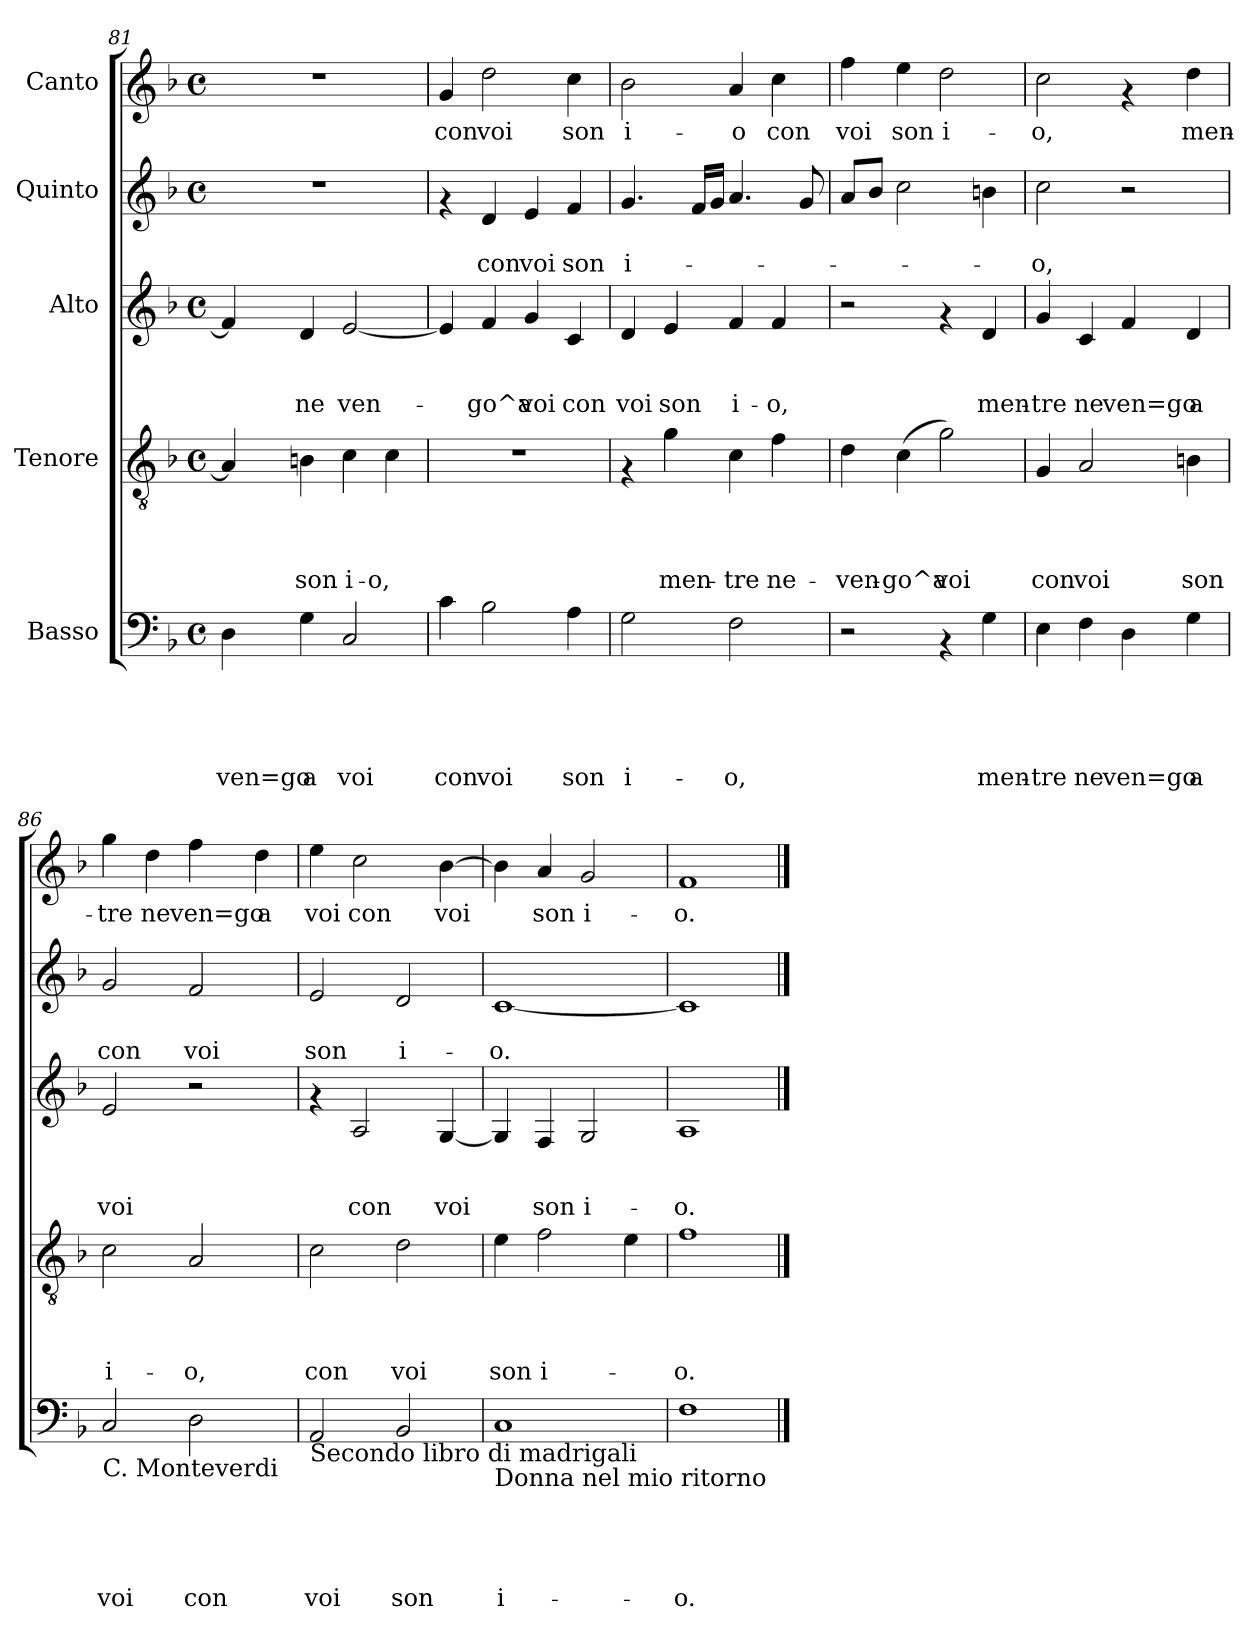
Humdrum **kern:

**kern	**text	**text	**text	**text	**text	**kern	**text	**text	**text	**text	**kern	**text	**text	**text	**kern	**text	**text	**kern	**text
*part5	*part5	*part5	*part5	*part5	*part5	*part4	*part4	*part4	*part4	*part4	*part3	*part3	*part3	*part3	*part2	*part2	*part2	*part1	*part1
*staff5	*staff5	*staff5	*staff5	*staff5	*staff5	*staff4	*staff4	*staff4	*staff4	*staff4	*staff3	*staff3	*staff3	*staff3	*staff2	*staff2	*staff2	*staff1	*staff1
*I"Basso	*	*	*	*	*	*I"Tenore	*	*	*	*	*I"Alto	*	*	*	*I"Quinto	*	*	*I"Canto	*
*clefF4	*	*	*	*	*	*clefGv2	*	*	*	*	*clefG2	*	*	*	*clefG2	*	*	*clefG2	*
*k[b-]	*	*	*	*	*	*k[b-]	*	*	*	*	*k[b-]	*	*	*	*k[b-]	*	*	*k[b-]	*
*F:	*	*	*	*	*	*F:	*	*	*	*	*F:	*	*	*	*F:	*	*	*F:	*
*M4/4	*	*	*	*	*	*M4/4	*	*	*	*	*M4/4	*	*	*	*M4/4	*	*	*M4/4	*
*met(c)	*	*	*	*	*	*met(c)	*	*	*	*	*met(c)	*	*	*	*met(c)	*	*	*met(c)	*
=81	=81	=81	=81	=81	=81	=81	=81	=81	=81	=81	=81	=81	=81	=81	=81	=81	=81	=81	=81
!	!	!	!	!	!LO:LY:b	!	!	!	!	!	!	!	!	!	!	!	!	!	!
4D\	.	.	.	.	ven=go	4A/]	.	.	.	.	4f/]	.	.	.	1r	.	.	1r	.
!	!	!	!	!	!LO:LY:b	!	!	!	!	!LO:LY:b	!	!	!	!LO:LY:b	!	!	!	!	!
4G\	.	.	.	.	a	4Bn\	.	.	.	son	4d/	.	.	ne	.	.	.	.	.
!	!	!	!	!	!LO:LY:b	!	!	!	!	!LO:LY:b	!	!	!	!LO:LY:b	!	!	!	!	!
2C/	.	.	.	.	voi	4c\	.	.	.	i-	[<2e/	.	.	ven-	.	.	.	.	.
!	!	!	!	!	!	!	!	!	!	!LO:LY:b	!	!	!	!	!	!	!	!	!
.	.	.	.	.	.	4c\	.	.	.	-o,	.	.	.	.	.	.	.	.	.
=82	=82	=82	=82	=82	=82	=82	=82	=82	=82	=82	=82	=82	=82	=82	=82	=82	=82	=82	=82
!	!	!	!	!	!LO:LY:b	!	!	!	!	!	!	!	!	!	!	!	!	!	!LO:LY:b
4c\	.	.	.	.	con	1r	.	.	.	.	4e/]	.	.	.	4rf	.	.	4g/	con
!	!	!	!	!	!LO:LY:b	!	!	!	!	!	!	!	!	!LO:LY:b	!	!	!LO:LY:b	!	!LO:LY:b
2B-\	.	.	.	.	voi	.	.	.	.	.	4f/	.	.	-go^a	4d/	.	con	2dd\	voi
!	!	!	!	!	!	!	!	!	!	!	!	!	!	!LO:LY:b	!	!	!LO:LY:b	!	!
.	.	.	.	.	.	.	.	.	.	.	4g/	.	.	voi	4e/	.	voi	.	.
!	!	!	!	!	!LO:LY:b	!	!	!	!	!	!	!	!	!LO:LY:b	!	!	!LO:LY:b	!	!LO:LY:b
4A\	.	.	.	.	son	.	.	.	.	.	4c/	.	.	con	4f/	.	son	4cc\	son
=83	=83	=83	=83	=83	=83	=83	=83	=83	=83	=83	=83	=83	=83	=83	=83	=83	=83	=83	=83
!	!	!	!	!	!LO:LY:b	!	!	!	!	!	!	!	!	!LO:LY:b	!	!	!LO:LY:b	!	!LO:LY:b
2G\	.	.	.	.	i-	4rF	.	.	.	.	4d/	.	.	voi	4.g/	.	i-	2b-\	i-
!	!	!	!	!	!	!	!	!	!	!LO:LY:b	!	!	!	!LO:LY:b	!	!	!	!	!
.	.	.	.	.	.	4g\	.	.	.	men-	4e/	.	.	son	.	.	.	.	.
.	.	.	.	.	.	.	.	.	.	.	.	.	.	.	16f/LL	.	.	.	.
.	.	.	.	.	.	.	.	.	.	.	.	.	.	.	16g/JJ	.	.	.	.
!	!	!	!	!	!LO:LY:b	!	!	!	!	!LO:LY:b	!	!	!	!LO:LY:b	!	!	!	!	!LO:LY:b
2F\	.	.	.	.	-o,	4c\	.	.	.	-tre	4f/	.	.	i-	4.a/	.	.	4a/	-o
!	!	!	!	!	!	!	!	!	!	!LO:LY:b	!	!	!	!LO:LY:b	!	!	!	!	!LO:LY:b
.	.	.	.	.	.	4f\	.	.	.	ne-	4f/	.	.	-o,	.	.	.	4cc\	con
.	.	.	.	.	.	.	.	.	.	.	.	.	.	.	8g/	.	.	.	.
!!LO:PB:g=z
=84	=84	=84	=84	=84	=84	=84	=84	=84	=84	=84	=84	=84	=84	=84	=84	=84	=84	=84	=84
!	!	!	!	!	!	!	!	!	!	!LO:LY:b	!	!	!	!	!	!	!	!	!LO:LY:b
2r	.	.	.	.	.	4d\	.	.	.	-ven-	2r	.	.	.	8a/L	.	.	4ff\	voi
.	.	.	.	.	.	.	.	.	.	.	.	.	.	.	8b-/J	.	.	.	.
!	!	!	!	!	!	!	!	!	!	!LO:LY:b	!	!	!	!	!	!	!	!	!LO:LY:b
.	.	.	.	.	.	(<4c\	.	.	.	-go^a	.	.	.	.	2cc\	.	.	4ee\	son
!	!	!	!	!	!	!	!	!	!	!LO:LY:b	!	!	!	!	!	!	!	!	!LO:LY:b
4rAA	.	.	.	.	.	2g\)	.	.	.	voi	4rf	.	.	.	.	.	.	2dd\	i-
!	!	!	!	!	!LO:LY:b	!	!	!	!	!	!	!	!	!LO:LY:b	!	!	!	!	!
4G\	.	.	.	.	men-	.	.	.	.	.	4d/	.	.	men-	4bn\	.	.	.	.
=85	=85	=85	=85	=85	=85	=85	=85	=85	=85	=85	=85	=85	=85	=85	=85	=85	=85	=85	=85
!	!	!	!	!	!LO:LY:b	!	!	!	!	!LO:LY:b	!	!	!	!LO:LY:b	!	!	!LO:LY:b	!	!LO:LY:b
4E\	.	.	.	.	-tre	4G/	.	.	.	con	4g/	.	.	-tre	2cc\	.	-o,	2cc\	-o,
!	!	!	!	!	!LO:LY:b	!	!	!	!	!LO:LY:b	!	!	!	!LO:LY:b	!	!	!	!	!
4F\	.	.	.	.	ne	2A/	.	.	.	voi	4c/	.	.	ne	.	.	.	.	.
!	!	!	!	!	!LO:LY:b	!	!	!	!	!	!	!	!	!LO:LY:b	!	!	!	!	!
4D\	.	.	.	.	ven=go	.	.	.	.	.	4f/	.	.	ven=go	2r	.	.	4rf	.
!	!	!	!	!	!LO:LY:b	!	!	!	!	!LO:LY:b	!	!	!	!LO:LY:b	!	!	!	!	!LO:LY:b
4G\	.	.	.	.	a	4Bn\	.	.	.	son	4d/	.	.	a	.	.	.	4dd\	men-
=86	=86	=86	=86	=86	=86	=86	=86	=86	=86	=86	=86	=86	=86	=86	=86	=86	=86	=86	=86
!LO:TX:b:t=C. Monteverdi	!	!	!	!	!	!	!	!	!	!	!	!	!	!	!	!	!	!	!
!	!	!	!	!	!LO:LY:b	!	!	!	!	!LO:LY:b	!	!	!	!LO:LY:b	!	!	!LO:LY:b	!	!LO:LY:b
2C/	.	.	.	.	voi	2c\	.	.	.	i-	2e/	.	.	voi	2g/	.	con	4gg\	-tre
!	!	!	!	!	!	!	!	!	!	!	!	!	!	!	!	!	!	!	!LO:LY:b
.	.	.	.	.	.	.	.	.	.	.	.	.	.	.	.	.	.	4dd\	ne
!	!	!	!	!	!LO:LY:b	!	!	!	!	!LO:LY:b	!	!	!	!	!	!	!LO:LY:b	!	!LO:LY:b
2D\	.	.	.	.	con	2A/	.	.	.	-o,	2r	.	.	.	2f/	.	voi	4ff\	ven=go
!	!	!	!	!	!	!	!	!	!	!	!	!	!	!	!	!	!	!	!LO:LY:b
.	.	.	.	.	.	.	.	.	.	.	.	.	.	.	.	.	.	4dd\	a
=87	=87	=87	=87	=87	=87	=87	=87	=87	=87	=87	=87	=87	=87	=87	=87	=87	=87	=87	=87
!LO:TX:b:t=Secondo libro di madrigali	!	!	!	!	!	!	!	!	!	!	!	!	!	!	!	!	!	!	!
!	!	!	!	!	!LO:LY:b	!	!	!	!	!LO:LY:b	!	!	!	!	!	!	!LO:LY:b	!	!LO:LY:b
2AA/	.	.	.	.	voi	2c\	.	.	.	con	4rf	.	.	.	2e/	.	son	4ee\	voi
!	!	!	!	!	!	!	!	!	!	!	!	!	!	!LO:LY:b	!	!	!	!	!LO:LY:b
.	.	.	.	.	.	.	.	.	.	.	2A/	.	.	con	.	.	.	2cc\	con
!	!	!	!	!	!LO:LY:b	!	!	!	!	!LO:LY:b	!	!	!	!	!	!	!LO:LY:b	!	!
2BB-/	.	.	.	.	son	2d\	.	.	.	voi	.	.	.	.	2d/	.	i-	.	.
!	!	!	!	!	!	!	!	!	!	!	!	!	!	!LO:LY:b	!	!	!	!	!LO:LY:b
.	.	.	.	.	.	.	.	.	.	.	[<4G/	.	.	voi	.	.	.	[>4b-\	voi
=88	=88	=88	=88	=88	=88	=88	=88	=88	=88	=88	=88	=88	=88	=88	=88	=88	=88	=88	=88
!LO:TX:b:t=Donna nel mio ritorno	!	!	!	!	!	!	!	!	!	!	!	!	!	!	!	!	!	!	!
!	!	!	!	!	!LO:LY:b	!	!	!	!	!LO:LY:b	!	!	!	!	!	!	!LO:LY:b	!	!
1C	.	.	.	.	i-	4e\	.	.	.	son	4G/]	.	.	.	[<1c	.	-o.	4b-\]	.
!	!	!	!	!	!	!	!	!	!	!LO:LY:b	!	!	!	!LO:LY:b	!	!	!	!	!LO:LY:b
.	.	.	.	.	.	2f\	.	.	.	i-	4F/	.	.	son	.	.	.	4a/	son
!	!	!	!	!	!	!	!	!	!	!	!	!	!	!LO:LY:b	!	!	!	!	!LO:LY:b
.	.	.	.	.	.	.	.	.	.	.	2G/	.	.	i-	.	.	.	2g/	i-
.	.	.	.	.	.	4e\	.	.	.	.	.	.	.	.	.	.	.	.	.
=89	=89	=89	=89	=89	=89	=89	=89	=89	=89	=89	=89	=89	=89	=89	=89	=89	=89	=89	=89
!	!	!	!	!	!LO:LY:b	!	!	!	!	!LO:LY:b	!	!	!	!LO:LY:b	!	!	!	!	!LO:LY:b
1F	.	.	.	.	-o.	1f	.	.	.	-o.	1A	.	.	-o.	1c]	.	.	1f	-o.
==	==	==	==	==	==	==	==	==	==	==	==	==	==	==	==	==	==	==	==
*-	*-	*-	*-	*-	*-	*-	*-	*-	*-	*-	*-	*-	*-	*-	*-	*-	*-	*-	*-
